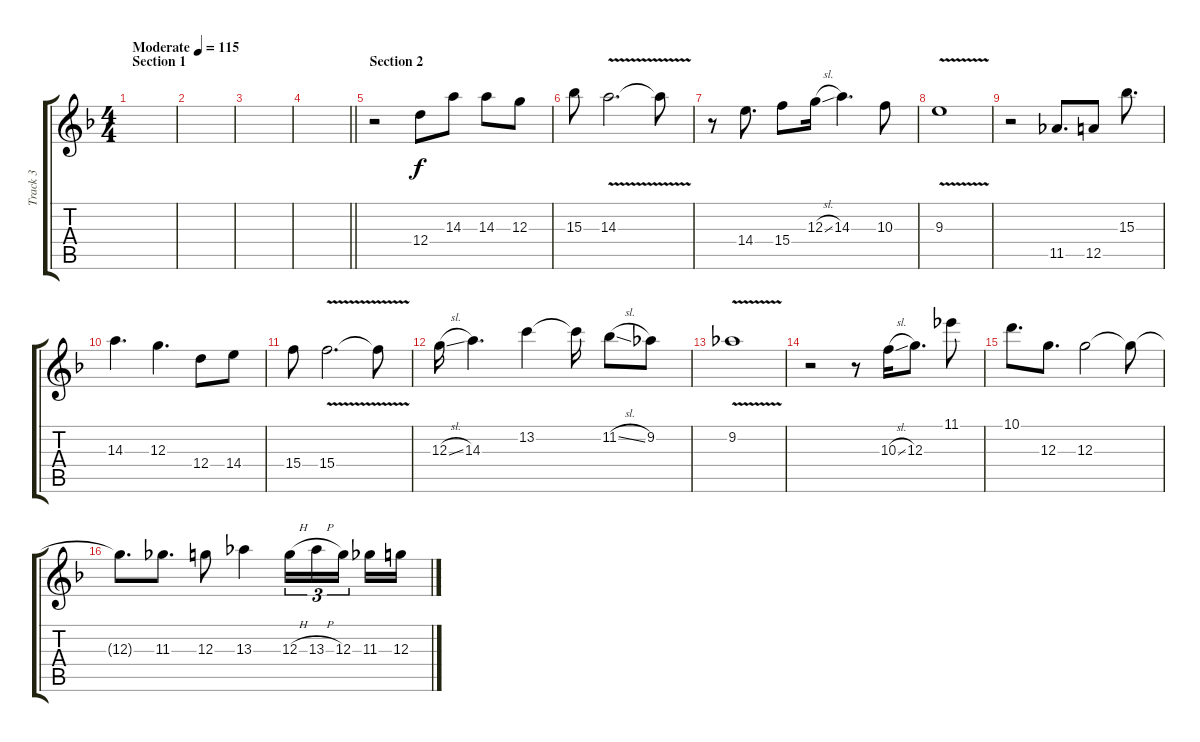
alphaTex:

\track ("Track 3" "Track 3") {instrument acousticguitarsteel}
\staff {score tabs}
\tuning (E4 B3 G3 D3 A2 E2) {hide}
\ts (4 4)
\section ("" "Section 1")
\tempo (115 "Moderate")
\clef g2
\ks f
|
|
|
\barLineRight lightlight
|
\section ("" "Section 2")
r.2 12.4.8 14.3.8 14.3.8 12.3.8 |
15.3.8 14.3{v}.2{d} 14.3{t}.8 |
r.8 14.4.8{d} 15.4.8 12.3{sl}.16 14.3.4{d} 10.3.8 |
9.3{v}.1 |
r.2 11.5.8{d} 12.5.8 15.3.8{d} |
14.3.4{d} 12.3.4{d} 12.4.8 14.4.8 |
15.4.8 15.4{v}.2{d} 15.4{t}.8 |
12.3{sl}.16 14.3.4{d} 13.2.4 13.2{t}.16 11.2{sl}.8 9.2.8 |
9.2{v}.1 |
r.2 r.8 10.3{sl}.16 12.3.8{d} 11.1.8 |
10.1.8{d} 12.3.8{d} 12.3.2 12.3{t}.8 |
12.3{t}.8{d} 11.3.8{d} 12.3.8 13.3.4 12.3{h}.16{tu (3 2)} 13.3{h}.16{tu (3 2)} 12.3.16{tu (3 2) beam splitsecondary} 11.3.16 12.3.16
